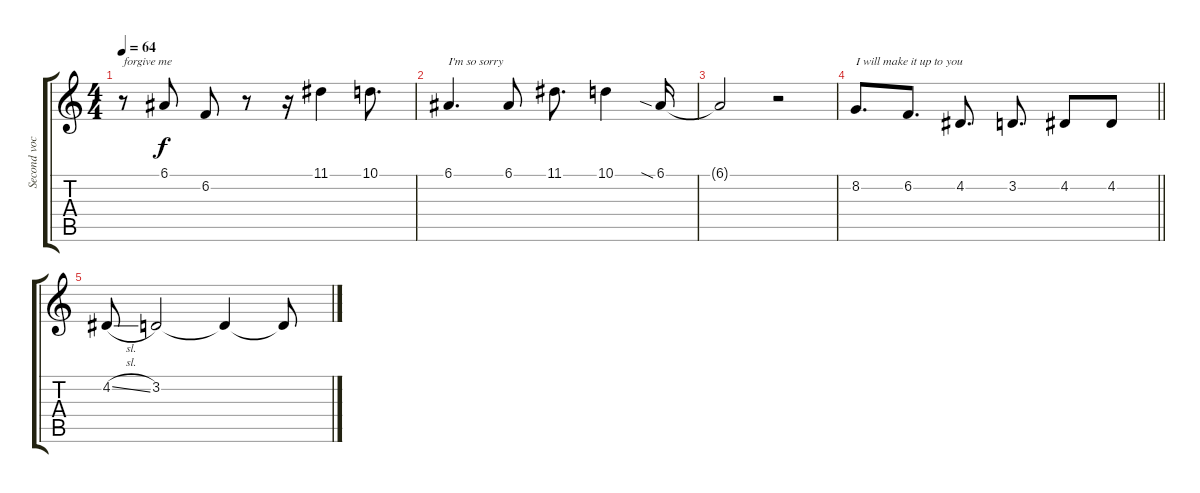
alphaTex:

\track ("Second vocal" "Second voc") {instrument piccolo}
\staff {score tabs}
\tuning (E4 B3 G3 D3 A2 E2) {hide}
\ts (4 4)
\tempo 64
\clef g2
\ks c
r.8{txt "forgive me" dy f} 6.1.8 6.2.8 r.8 r.16 11.1.4 10.1.8{d} |
6.1.4{d txt "I'm so sorry"} 6.1.8 11.1.8{d} 10.1.4 6.1{sia}.16 |
6.1{t}.2 r.2 |
\barLineRight lightlight
8.2.8{d txt "I will make it up to you"} 6.2.8{d} 4.2.8{d} 3.2.8{d} 4.2.8 4.2.8 |
4.2{sl}.8 3.2.2 3.2{t}.4 3.2{t}.8
